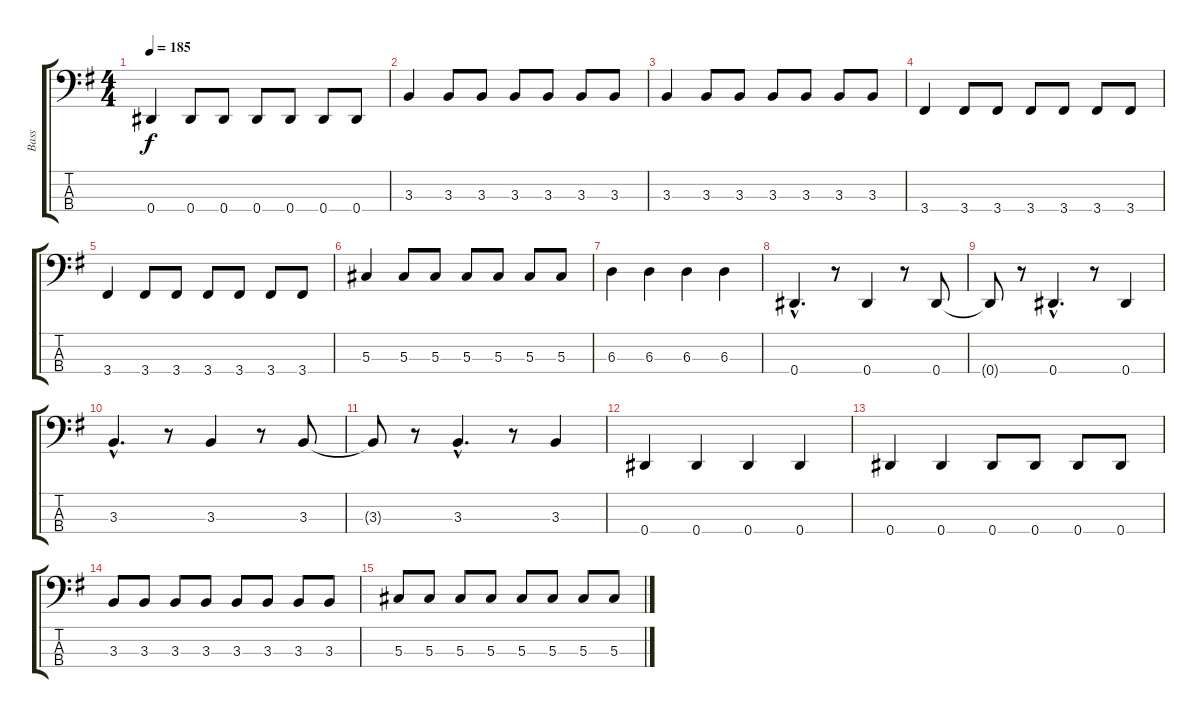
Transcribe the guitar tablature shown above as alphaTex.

\track ("Bass" "Bass") {instrument electricbassfinger}
\staff {score tabs}
\tuning (Gb2 Db2 Ab1 Eb1) {hide}
\ts (4 4)
\tempo 185
\clef f4
\ks eminor
0.4.4{dy f} 0.4.8 0.4.8 0.4.8 0.4.8 0.4.8 0.4.8 |
3.3.4 3.3.8 3.3.8 3.3.8 3.3.8 3.3.8 3.3.8 |
3.3.4 3.3.8 3.3.8 3.3.8 3.3.8 3.3.8 3.3.8 |
3.4.4 3.4.8 3.4.8 3.4.8 3.4.8 3.4.8 3.4.8 |
3.4.4 3.4.8 3.4.8 3.4.8 3.4.8 3.4.8 3.4.8 |
5.3.4 5.3.8 5.3.8 5.3.8 5.3.8 5.3.8 5.3.8 |
6.3.4 6.3.4 6.3.4 6.3.4 |
0.4{hac}.4{d} r.8 0.4.4 r.8 0.4.8 |
0.4{t}.8 r.8 0.4{hac}.4{d} r.8 0.4.4 |
3.3{hac}.4{d} r.8 3.3.4 r.8 3.3.8 |
3.3{t}.8 r.8 3.3{hac}.4{d} r.8 3.3.4 |
0.4.4 0.4.4 0.4.4 0.4.4 |
0.4.4 0.4.4 0.4.8 0.4.8 0.4.8 0.4.8 |
3.3.8 3.3.8 3.3.8 3.3.8 3.3.8 3.3.8 3.3.8 3.3.8 |
5.3.8 5.3.8 5.3.8 5.3.8 5.3.8 5.3.8 5.3.8 5.3.8
